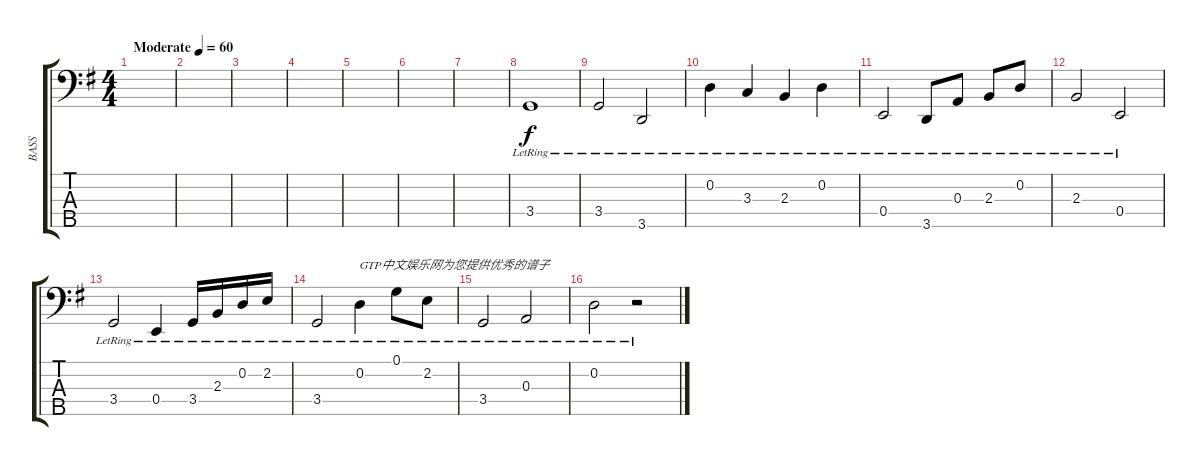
\track ("BASS" "BASS") {instrument electricbassfinger}
\staff {score tabs}
\tuning (G2 D2 A1 E1 B0) {hide}
\ts (4 4)
\tempo (60 "Moderate")
\clef f4
\ks g
|
|
|
|
|
|
|
3.4{lr}.1 |
3.4{lr}.2{dy f} 3.5{lr}.2 |
0.2{lr}.4 3.3{lr}.4 2.3{lr}.4 0.2{lr}.4 |
0.4{lr}.2 3.5{lr}.8 0.3{lr}.8 2.3{lr}.8 0.2{lr}.8 |
2.3{lr}.2 0.4{lr}.2 |
3.4{lr}.2 0.4{lr}.4 3.4{lr}.16 2.3{lr}.16 0.2{lr}.16 2.2{lr}.16 |
3.4{lr}.2 0.2{lr}.4{txt "GTP中文娱乐网为您提供优秀的谱子"} 0.1{lr}.8 2.2{lr}.8 |
3.4{lr}.2 0.3{lr}.2 |
0.2{lr}.2 r.2
